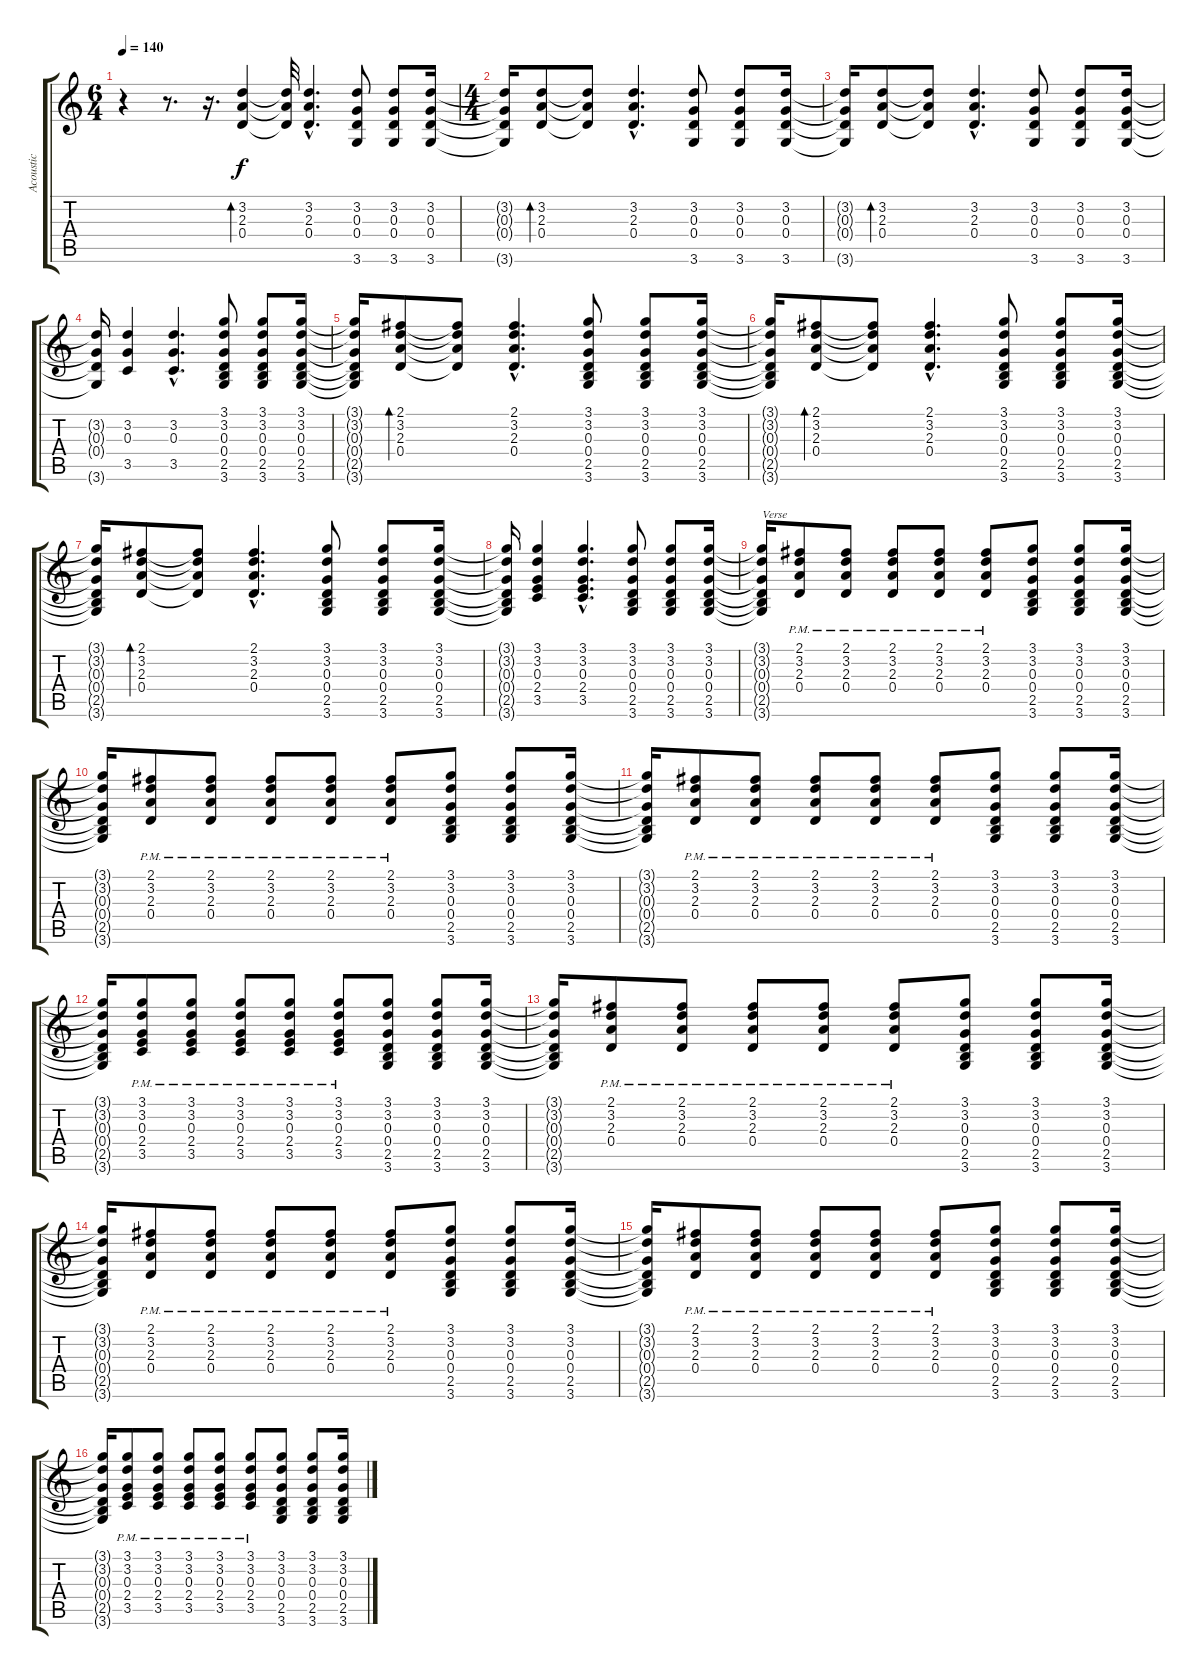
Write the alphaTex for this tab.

\track ("Acoustic" "Acoustic") {instrument acousticguitarsteel}
\staff {score tabs}
\tuning (E4 B3 G3 D3 A2 E2) {hide}
\ts (6 4)
\tempo 140
\clef g2
\ks c
r.4{dy f instrument acousticguitarsteel} r.8{d} r.16{d} (3.2 2.3 0.4).4{bd 120} (3.2{t} 2.3{t} 0.4{t}).32 (3.2{hac} 2.3{hac} 0.4{hac}).4{d} (3.2 0.3 0.4 3.6).8 (3.2 0.3 0.4 3.6).8 (3.2 0.3 0.4 3.6).16 |
\ts (4 4)
(3.2{t} 0.3{t} 0.4{t} 3.6{t}).16 (3.2 2.3 0.4).8{bd 60} (3.2{t} 2.3{t} 0.4{t}).8 (3.2{hac} 2.3{hac} 0.4{hac}).4{d} (3.2 0.3 0.4 3.6).8 (3.2 0.3 0.4 3.6).8 (3.2 0.3 0.4 3.6).16 |
(3.2{t} 0.3{t} 0.4{t} 3.6{t}).16 (3.2 2.3 0.4).8{bd 60} (3.2{t} 2.3{t} 0.4{t}).8 (3.2{hac} 2.3{hac} 0.4{hac}).4{d} (3.2 0.3 0.4 3.6).8 (3.2 0.3 0.4 3.6).8 (3.2 0.3 0.4 3.6).16 |
(3.2{t} 0.3{t} 0.4{t} 3.6{t}).16 (3.2 0.3 3.5).4 (3.2{hac} 0.3{hac} 3.5{hac}).4{d} (3.1 3.2 0.3 0.4 2.5 3.6).8 (3.1 3.2 0.3 0.4 2.5 3.6).8 (3.1 3.2 0.3 0.4 2.5 3.6).16 |
(3.1{t} 3.2{t} 0.3{t} 0.4{t} 2.5{t} 3.6{t}).16 (2.1 3.2 2.3 0.4).8{bd 60} (2.1{t} 3.2{t} 2.3{t} 0.4{t}).8 (2.1{hac} 3.2{hac} 2.3{hac} 0.4{hac}).4{d} (3.1 3.2 0.3 0.4 2.5 3.6).8 (3.1 3.2 0.3 0.4 2.5 3.6).8 (3.1 3.2 0.3 0.4 2.5 3.6).16 |
(3.1{t} 3.2{t} 0.3{t} 0.4{t} 2.5{t} 3.6{t}).16 (2.1 3.2 2.3 0.4).8{bd 60} (2.1{t} 3.2{t} 2.3{t} 0.4{t}).8 (2.1{hac} 3.2{hac} 2.3{hac} 0.4{hac}).4{d} (3.1 3.2 0.3 0.4 2.5 3.6).8 (3.1 3.2 0.3 0.4 2.5 3.6).8 (3.1 3.2 0.3 0.4 2.5 3.6).16 |
(3.1{t} 3.2{t} 0.3{t} 0.4{t} 2.5{t} 3.6{t}).16 (2.1 3.2 2.3 0.4).8{bd 60} (2.1{t} 3.2{t} 2.3{t} 0.4{t}).8 (2.1{hac} 3.2{hac} 2.3{hac} 0.4{hac}).4{d} (3.1 3.2 0.3 0.4 2.5 3.6).8 (3.1 3.2 0.3 0.4 2.5 3.6).8 (3.1 3.2 0.3 0.4 2.5 3.6).16 |
(3.1{t} 3.2{t} 0.3{t} 0.4{t} 2.5{t} 3.6{t}).16 (3.1 3.2 0.3 2.4 3.5).4 (3.1{hac} 3.2{hac} 0.3{hac} 2.4{hac} 3.5{hac}).4{d} (3.1 3.2 0.3 0.4 2.5 3.6).8 (3.1 3.2 0.3 0.4 2.5 3.6).8 (3.1 3.2 0.3 0.4 2.5 3.6).16 |
(3.1{t} 3.2{t} 0.3{t} 0.4{t} 2.5{t} 3.6{t}).16{txt "Verse"} (2.1 3.2{pm} 2.3 0.4).8 (2.1 3.2{pm} 2.3 0.4).8 (2.1 3.2{pm} 2.3 0.4).8 (2.1 3.2{pm} 2.3 0.4).8 (2.1 3.2{pm} 2.3 0.4).8 (3.1 3.2 0.3 0.4 2.5 3.6).8 (3.1 3.2 0.3 0.4 2.5 3.6).8 (3.1 3.2 0.3 0.4 2.5 3.6).16 |
(3.1{t} 3.2{t} 0.3{t} 0.4{t} 2.5{t} 3.6{t}).16 (2.1 3.2{pm} 2.3 0.4).8 (2.1 3.2{pm} 2.3 0.4).8 (2.1 3.2{pm} 2.3 0.4).8 (2.1 3.2{pm} 2.3 0.4).8 (2.1 3.2{pm} 2.3 0.4).8 (3.1 3.2 0.3 0.4 2.5 3.6).8 (3.1 3.2 0.3 0.4 2.5 3.6).8 (3.1 3.2 0.3 0.4 2.5 3.6).16 |
(3.1{t} 3.2{t} 0.3{t} 0.4{t} 2.5{t} 3.6{t}).16 (2.1 3.2{pm} 2.3 0.4).8 (2.1 3.2{pm} 2.3 0.4).8 (2.1 3.2{pm} 2.3 0.4).8 (2.1 3.2{pm} 2.3 0.4).8 (2.1 3.2{pm} 2.3 0.4).8 (3.1 3.2 0.3 0.4 2.5 3.6).8 (3.1 3.2 0.3 0.4 2.5 3.6).8 (3.1 3.2 0.3 0.4 2.5 3.6).16 |
(3.1{t} 3.2{t} 0.3{t} 0.4{t} 2.5{t} 3.6{t}).16 (3.1 3.2{pm} 0.3 2.4 3.5).8 (3.1 3.2{pm} 0.3 2.4 3.5).8 (3.1 3.2{pm} 0.3 2.4 3.5).8 (3.1 3.2{pm} 0.3 2.4 3.5).8 (3.1 3.2{pm} 0.3 2.4 3.5).8 (3.1 3.2 0.3 0.4 2.5 3.6).8 (3.1 3.2 0.3 0.4 2.5 3.6).8 (3.1 3.2 0.3 0.4 2.5 3.6).16 |
(3.1{t} 3.2{t} 0.3{t} 0.4{t} 2.5{t} 3.6{t}).16 (2.1 3.2{pm} 2.3 0.4).8 (2.1 3.2{pm} 2.3 0.4).8 (2.1 3.2{pm} 2.3 0.4).8 (2.1 3.2{pm} 2.3 0.4).8 (2.1 3.2{pm} 2.3 0.4).8 (3.1 3.2 0.3 0.4 2.5 3.6).8 (3.1 3.2 0.3 0.4 2.5 3.6).8 (3.1 3.2 0.3 0.4 2.5 3.6).16 |
(3.1{t} 3.2{t} 0.3{t} 0.4{t} 2.5{t} 3.6{t}).16 (2.1 3.2{pm} 2.3 0.4).8 (2.1 3.2{pm} 2.3 0.4).8 (2.1 3.2{pm} 2.3 0.4).8 (2.1 3.2{pm} 2.3 0.4).8 (2.1 3.2{pm} 2.3 0.4).8 (3.1 3.2 0.3 0.4 2.5 3.6).8 (3.1 3.2 0.3 0.4 2.5 3.6).8 (3.1 3.2 0.3 0.4 2.5 3.6).16 |
(3.1{t} 3.2{t} 0.3{t} 0.4{t} 2.5{t} 3.6{t}).16 (2.1 3.2{pm} 2.3 0.4).8 (2.1 3.2{pm} 2.3 0.4).8 (2.1 3.2{pm} 2.3 0.4).8 (2.1 3.2{pm} 2.3 0.4).8 (2.1 3.2{pm} 2.3 0.4).8 (3.1 3.2 0.3 0.4 2.5 3.6).8 (3.1 3.2 0.3 0.4 2.5 3.6).8 (3.1 3.2 0.3 0.4 2.5 3.6).16 |
(3.1{t} 3.2{t} 0.3{t} 0.4{t} 2.5{t} 3.6{t}).16 (3.1 3.2{pm} 0.3 2.4 3.5).8 (3.1 3.2{pm} 0.3 2.4 3.5).8 (3.1 3.2{pm} 0.3 2.4 3.5).8 (3.1 3.2{pm} 0.3 2.4 3.5).8 (3.1 3.2{pm} 0.3 2.4 3.5).8 (3.1 3.2 0.3 0.4 2.5 3.6).8 (3.1 3.2 0.3 0.4 2.5 3.6).8 (3.1 3.2 0.3 0.4 2.5 3.6).16
